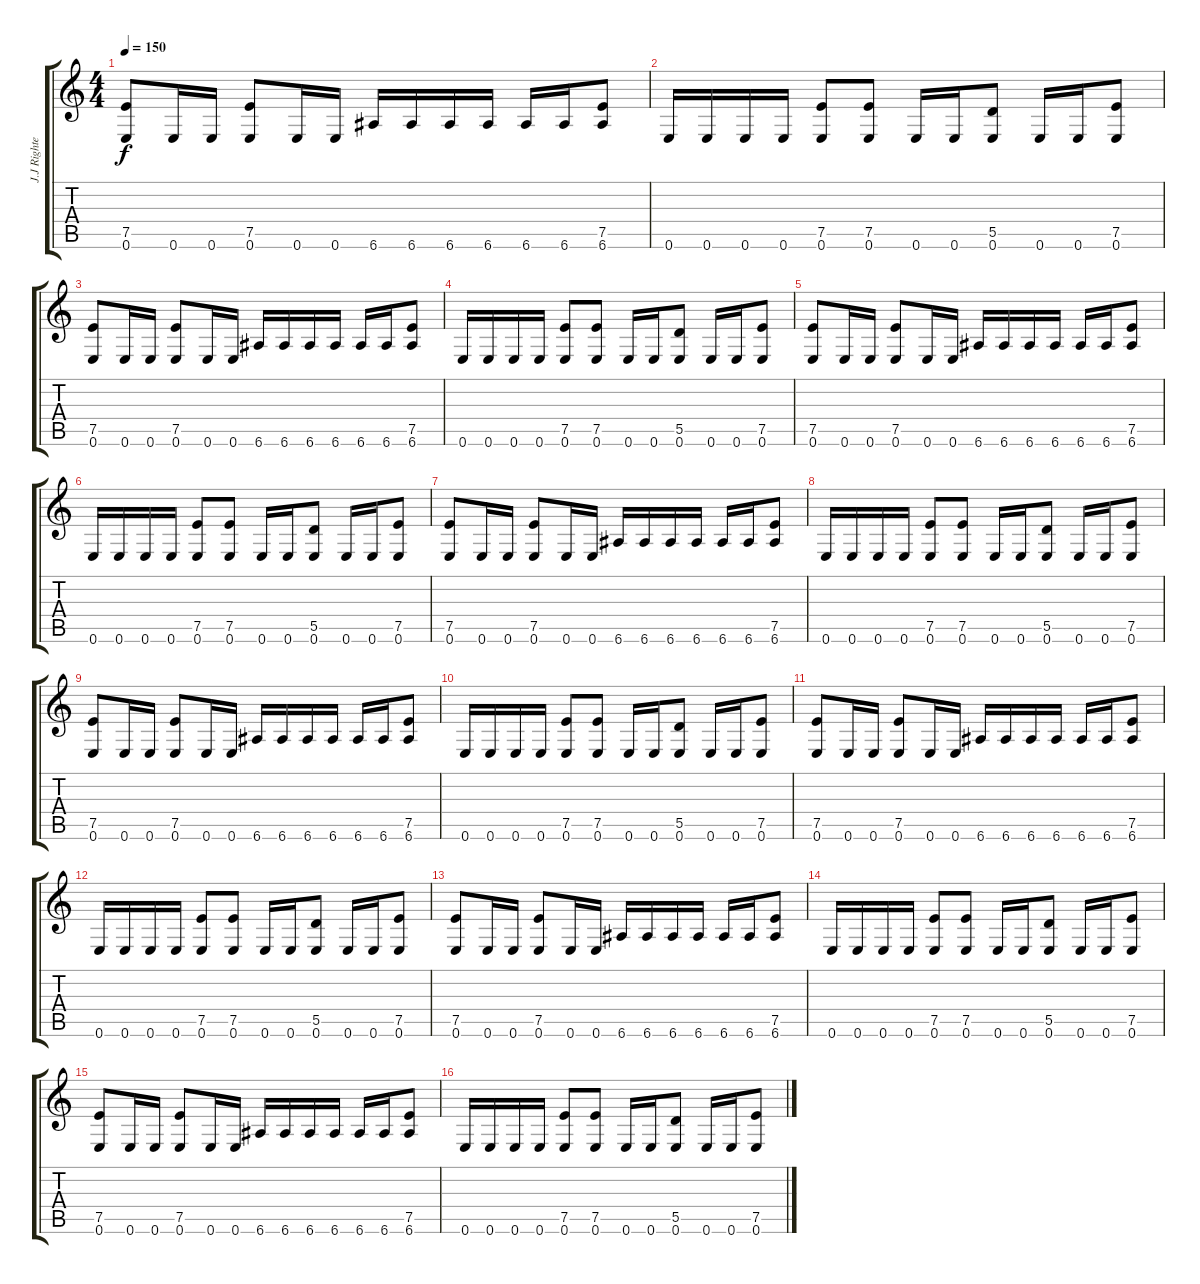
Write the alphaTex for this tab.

\track ("J.J Righteous" "J.J Righte") {instrument distortionguitar}
\staff {score tabs}
\tuning (E4 B3 G3 D3 A2 E2) {hide}
\ts (4 4)
\tempo 150
\clef g2
\ks c
(7.5 0.6).8{dy f} 0.6.16 0.6.16 (7.5 0.6).8 0.6.16 0.6.16 6.6.16 6.6.16 6.6.16 6.6.16 6.6.16 6.6.16 (7.5 6.6).8 |
0.6.16 0.6.16 0.6.16 0.6.16 (7.5 0.6).8 (7.5 0.6).8 0.6.16 0.6.16 (5.5 0.6).8 0.6.16 0.6.16 (7.5 0.6).8 |
(7.5 0.6).8 0.6.16 0.6.16 (7.5 0.6).8 0.6.16 0.6.16 6.6.16 6.6.16 6.6.16 6.6.16 6.6.16 6.6.16 (7.5 6.6).8 |
0.6.16 0.6.16 0.6.16 0.6.16 (7.5 0.6).8 (7.5 0.6).8 0.6.16 0.6.16 (5.5 0.6).8 0.6.16 0.6.16 (7.5 0.6).8 |
(7.5 0.6).8 0.6.16 0.6.16 (7.5 0.6).8 0.6.16 0.6.16 6.6.16 6.6.16 6.6.16 6.6.16 6.6.16 6.6.16 (7.5 6.6).8 |
0.6.16 0.6.16 0.6.16 0.6.16 (7.5 0.6).8 (7.5 0.6).8 0.6.16 0.6.16 (5.5 0.6).8 0.6.16 0.6.16 (7.5 0.6).8 |
(7.5 0.6).8 0.6.16 0.6.16 (7.5 0.6).8 0.6.16 0.6.16 6.6.16 6.6.16 6.6.16 6.6.16 6.6.16 6.6.16 (7.5 6.6).8 |
0.6.16 0.6.16 0.6.16 0.6.16 (7.5 0.6).8 (7.5 0.6).8 0.6.16 0.6.16 (5.5 0.6).8 0.6.16 0.6.16 (7.5 0.6).8 |
(7.5 0.6).8 0.6.16 0.6.16 (7.5 0.6).8 0.6.16 0.6.16 6.6.16 6.6.16 6.6.16 6.6.16 6.6.16 6.6.16 (7.5 6.6).8 |
0.6.16 0.6.16 0.6.16 0.6.16 (7.5 0.6).8 (7.5 0.6).8 0.6.16 0.6.16 (5.5 0.6).8 0.6.16 0.6.16 (7.5 0.6).8 |
(7.5 0.6).8 0.6.16 0.6.16 (7.5 0.6).8 0.6.16 0.6.16 6.6.16 6.6.16 6.6.16 6.6.16 6.6.16 6.6.16 (7.5 6.6).8 |
0.6.16 0.6.16 0.6.16 0.6.16 (7.5 0.6).8 (7.5 0.6).8 0.6.16 0.6.16 (5.5 0.6).8 0.6.16 0.6.16 (7.5 0.6).8 |
(7.5 0.6).8 0.6.16 0.6.16 (7.5 0.6).8 0.6.16 0.6.16 6.6.16 6.6.16 6.6.16 6.6.16 6.6.16 6.6.16 (7.5 6.6).8 |
0.6.16 0.6.16 0.6.16 0.6.16 (7.5 0.6).8 (7.5 0.6).8 0.6.16 0.6.16 (5.5 0.6).8 0.6.16 0.6.16 (7.5 0.6).8 |
(7.5 0.6).8 0.6.16 0.6.16 (7.5 0.6).8 0.6.16 0.6.16 6.6.16 6.6.16 6.6.16 6.6.16 6.6.16 6.6.16 (7.5 6.6).8 |
0.6.16 0.6.16 0.6.16 0.6.16 (7.5 0.6).8 (7.5 0.6).8 0.6.16 0.6.16 (5.5 0.6).8 0.6.16 0.6.16 (7.5 0.6).8
